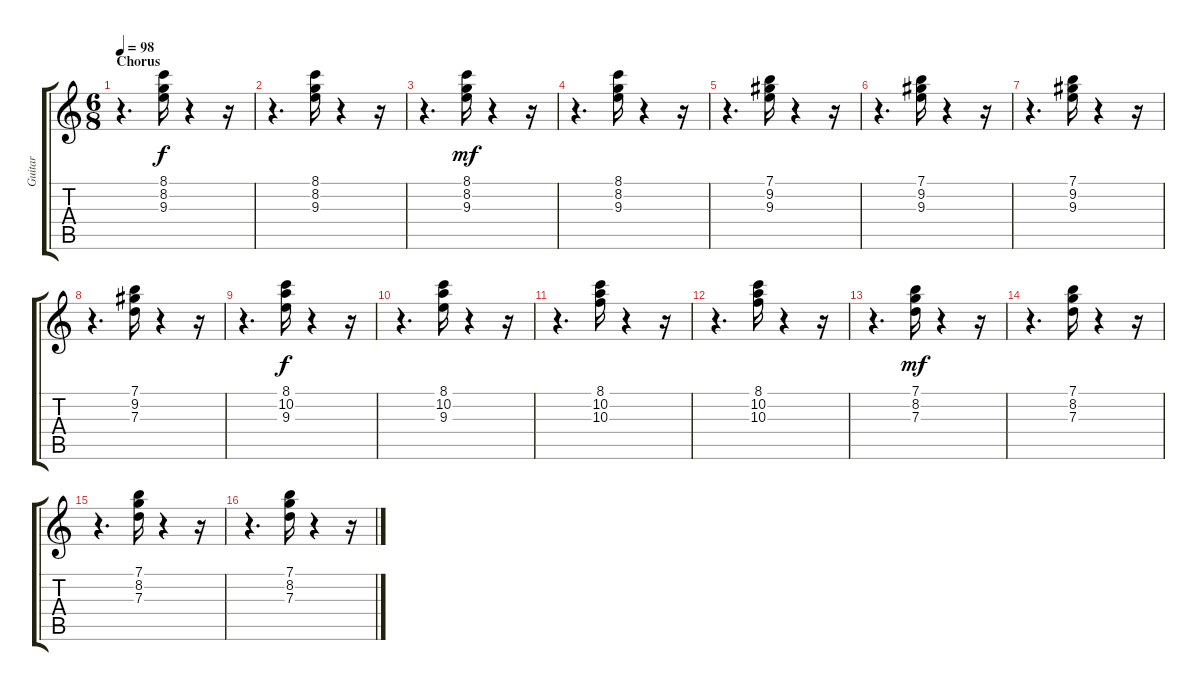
\track ("Guitar" "Guitar") {instrument electricguitarclean}
\staff {score tabs}
\tuning (E4 B3 G3 D3 A2 E2) {hide}
\ts (6 8)
\section ("" "Chorus")
\tempo 98
\clef g2
\ks c
r.4{d dy mf} (8.1 8.2 9.3).16{dy f} r.4 r.16 |
r.4{d} (8.1 8.2 9.3).16 r.4 r.16 |
r.4{d} (8.1 8.2 9.3).16{dy mf} r.4 r.16 |
r.4{d} (8.1 8.2 9.3).16 r.4 r.16 |
r.4{d} (7.1 9.2 9.3).16 r.4 r.16 |
r.4{d} (7.1 9.2 9.3).16 r.4 r.16 |
r.4{d} (7.1 9.2 9.3).16 r.4 r.16 |
r.4{d} (7.1 9.2 7.3).16 r.4 r.16 |
r.4{d} (8.1 10.2 9.3).16{dy f} r.4 r.16 |
r.4{d} (8.1 10.2 9.3).16 r.4 r.16 |
r.4{d} (8.1 10.2 10.3).16 r.4 r.16 |
r.4{d} (8.1 10.2 10.3).16 r.4 r.16 |
r.4{d} (7.1 8.2 7.3).16{dy mf} r.4 r.16 |
r.4{d} (7.1 8.2 7.3).16 r.4 r.16 |
r.4{d} (7.1 8.2 7.3).16 r.4 r.16 |
r.4{d} (7.1 8.2 7.3).16 r.4 r.16
